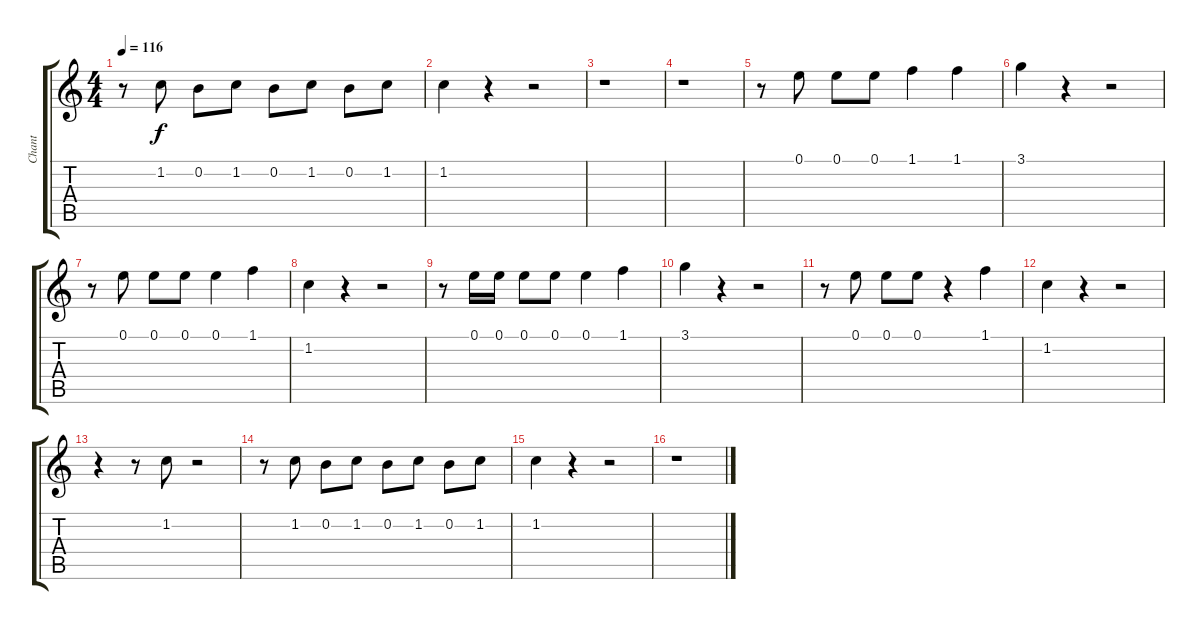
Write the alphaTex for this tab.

\track ("Chant" "Chant") {instrument distortionguitar}
\staff {score tabs}
\tuning (E4 B3 G3 D3 A2 E2) {hide}
\ts (4 4)
\tempo 116
\clef g2
\ks c
r.8{dy f} 1.2.8 0.2.8 1.2.8 0.2.8 1.2.8 0.2.8 1.2.8 |
1.2.4 r.4 r.2 |
r.1 |
r.1 |
r.8 0.1.8 0.1.8 0.1.8 1.1.4 1.1.4 |
3.1.4 r.4 r.2 |
r.8 0.1.8 0.1.8 0.1.8 0.1.4 1.1.4 |
1.2.4 r.4 r.2 |
r.8 0.1.16 0.1.16 0.1.8 0.1.8 0.1.4 1.1.4 |
3.1.4 r.4 r.2 |
r.8 0.1.8 0.1.8 0.1.8 r.4 1.1.4 |
1.2.4 r.4 r.2 |
r.4 r.8 1.2.8 r.2 |
r.8 1.2.8 0.2.8 1.2.8 0.2.8 1.2.8 0.2.8 1.2.8 |
1.2.4 r.4 r.2 |
r.1
